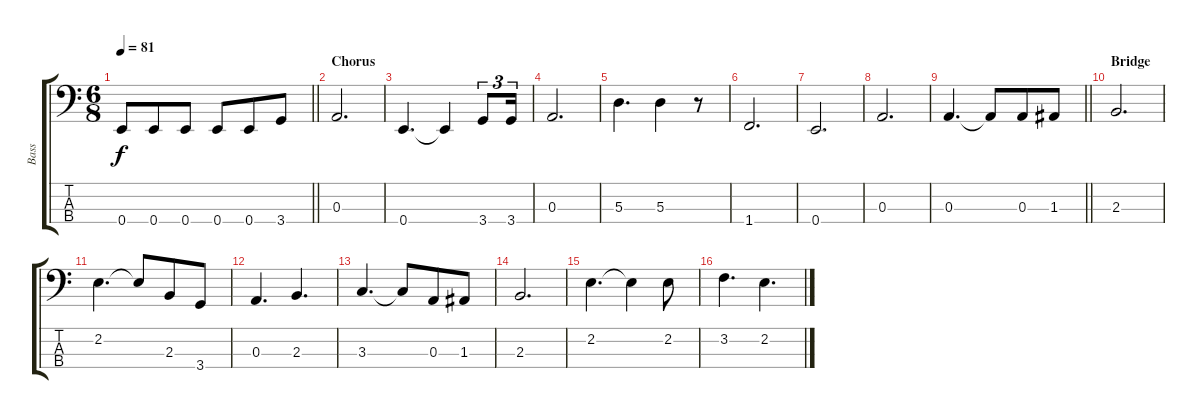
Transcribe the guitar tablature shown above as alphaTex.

\track ("Bass" "Bass") {instrument fretlessbass}
\staff {score tabs}
\tuning (G2 D2 A1 E1) {hide}
\ts (6 8)
\tempo 81
\clef f4
\barLineRight lightlight
\ks c
0.4.8{dy f} 0.4.8 0.4.8 0.4.8 0.4.8 3.4.8 |
\section ("" "Chorus")
0.3.2{d} |
0.4.4{d} 0.4{t}.4 3.4.8{tu (3 2)} 3.4.16{tu (3 2)} |
0.3.2{d} |
5.3.4{d} 5.3.4 r.8 |
1.4.2{d} |
0.4.2{d} |
0.3.2{d} |
\barLineRight lightlight
0.3.4{d} 0.3{t}.8 0.3.8 1.3.8 |
\section ("" "Bridge")
2.3.2{d} |
2.2.4{d} 2.2{t}.8 2.3.8 3.4.8 |
0.3.4{d} 2.3.4{d} |
3.3.4{d} 3.3{t}.8 0.3.8 1.3.8 |
2.3.2{d} |
2.2.4{d} 2.2{t}.4 2.2.8 |
3.2.4{d} 2.2.4{d}
